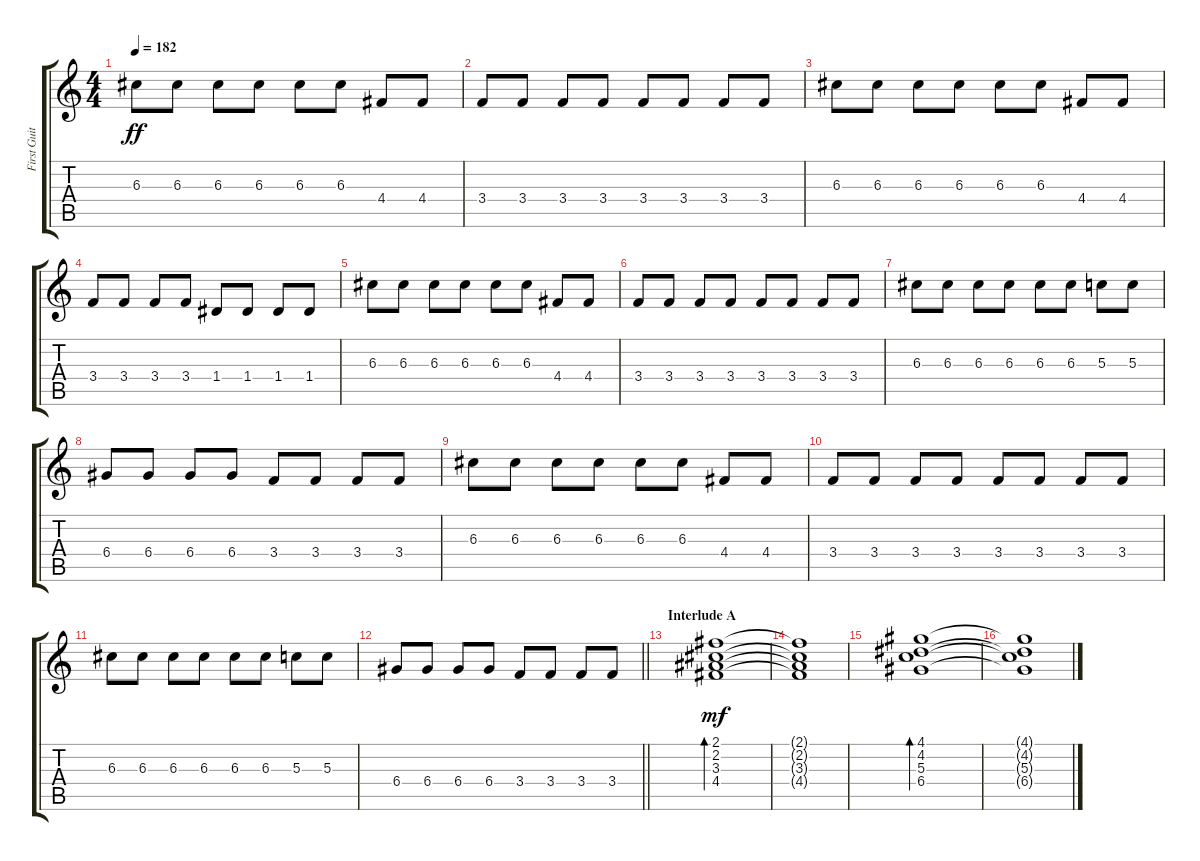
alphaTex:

\track ("First Guitar" "First Guit") {instrument overdrivenguitar}
\staff {score tabs}
\tuning (E4 B3 G3 D3 A2 E2) {hide}
\ts (4 4)
\tempo 182
\clef g2
\ks c
6.3.8{dy ff} 6.3.8 6.3.8 6.3.8 6.3.8 6.3.8 4.4.8 4.4.8 |
3.4.8 3.4.8 3.4.8 3.4.8 3.4.8 3.4.8 3.4.8 3.4.8 |
6.3.8 6.3.8 6.3.8 6.3.8 6.3.8 6.3.8 4.4.8 4.4.8 |
3.4.8 3.4.8 3.4.8 3.4.8 1.4.8 1.4.8 1.4.8 1.4.8 |
6.3.8 6.3.8 6.3.8 6.3.8 6.3.8 6.3.8 4.4.8 4.4.8 |
3.4.8 3.4.8 3.4.8 3.4.8 3.4.8 3.4.8 3.4.8 3.4.8 |
6.3.8 6.3.8 6.3.8 6.3.8 6.3.8 6.3.8 5.3.8 5.3.8 |
6.4.8 6.4.8 6.4.8 6.4.8 3.4.8 3.4.8 3.4.8 3.4.8 |
6.3.8 6.3.8 6.3.8 6.3.8 6.3.8 6.3.8 4.4.8 4.4.8 |
3.4.8 3.4.8 3.4.8 3.4.8 3.4.8 3.4.8 3.4.8 3.4.8 |
6.3.8 6.3.8 6.3.8 6.3.8 6.3.8 6.3.8 5.3.8 5.3.8 |
\barLineRight lightlight
6.4.8 6.4.8 6.4.8 6.4.8 3.4.8 3.4.8 3.4.8 3.4.8 |
\section ("" "Interlude A")
(2.1 2.2 3.3 4.4).1{bd 60 dy mf instrument overdrivenguitar} |
(2.1{t} 2.2{t} 3.3{t} 4.4{t}).1 |
(4.1 4.2 5.3 6.4).1{bd 60} |
(4.1{t} 4.2{t} 5.3{t} 6.4{t}).1
